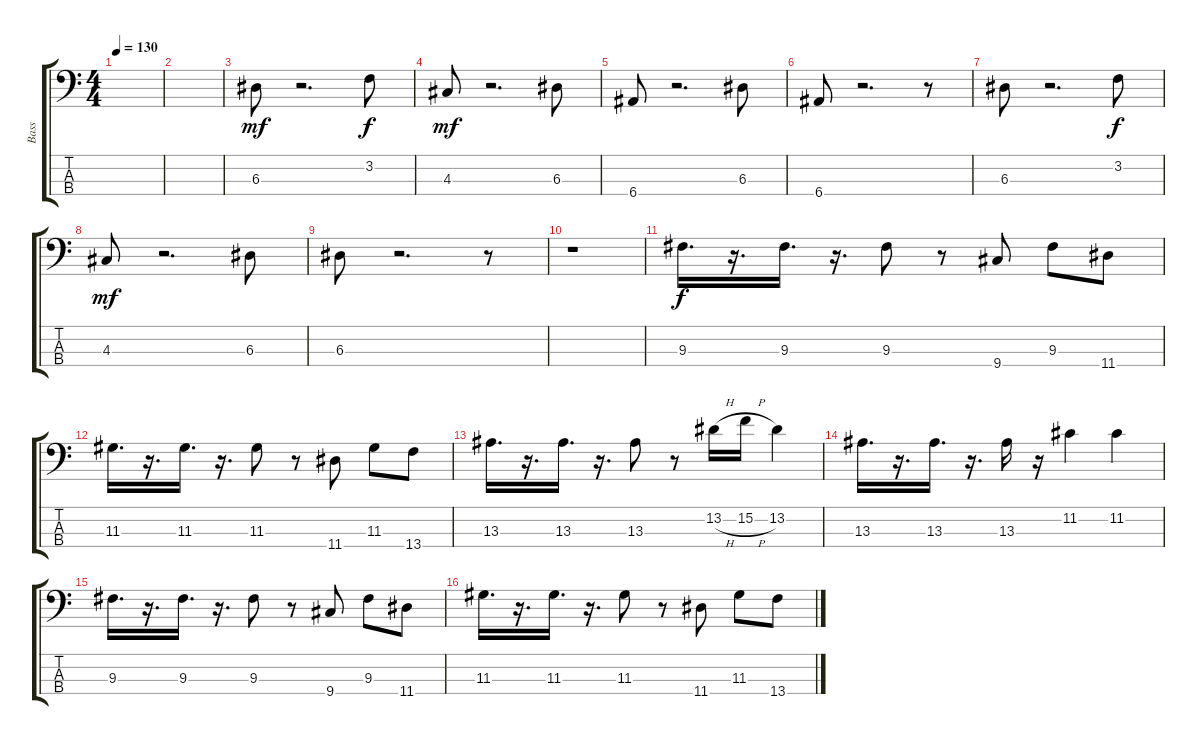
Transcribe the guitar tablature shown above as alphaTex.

\track ("Bass" "Bass") {instrument electricbassfinger}
\staff {score tabs}
\tuning (G2 D2 A1 E1) {hide}
\ts (4 4)
\tempo 130
\clef f4
\ks c
|
|
6.3.8{dy mf} r.2{d} 3.2.8{dy f} |
4.3.8{dy mf} r.2{d} 6.3.8 |
6.4.8 r.2{d} 6.3.8 |
6.4.8 r.2{d} r.8 |
6.3.8 r.2{d} 3.2.8{dy f} |
4.3.8{dy mf} r.2{d} 6.3.8 |
6.3.8 r.2{d} r.8 |
r.1 |
9.3.16{d dy f} r.16{d} 9.3.16{d} r.16{d} 9.3.8 r.8 9.4.8 9.3.8 11.4.8 |
11.3.16{d} r.16{d} 11.3.16{d} r.16{d} 11.3.8 r.8 11.4.8 11.3.8 13.4.8 |
13.3.16{d} r.16{d} 13.3.16{d} r.16{d} 13.3.8 r.8 13.2{h}.16 15.2{h}.16 13.2.4 |
13.3.16{d} r.16{d} 13.3.16{d} r.16{d} 13.3.16 r.16 11.2.4 11.2.4 |
9.3.16{d} r.16{d} 9.3.16{d} r.16{d} 9.3.8 r.8 9.4.8 9.3.8 11.4.8 |
11.3.16{d} r.16{d} 11.3.16{d} r.16{d} 11.3.8 r.8 11.4.8 11.3.8 13.4.8
